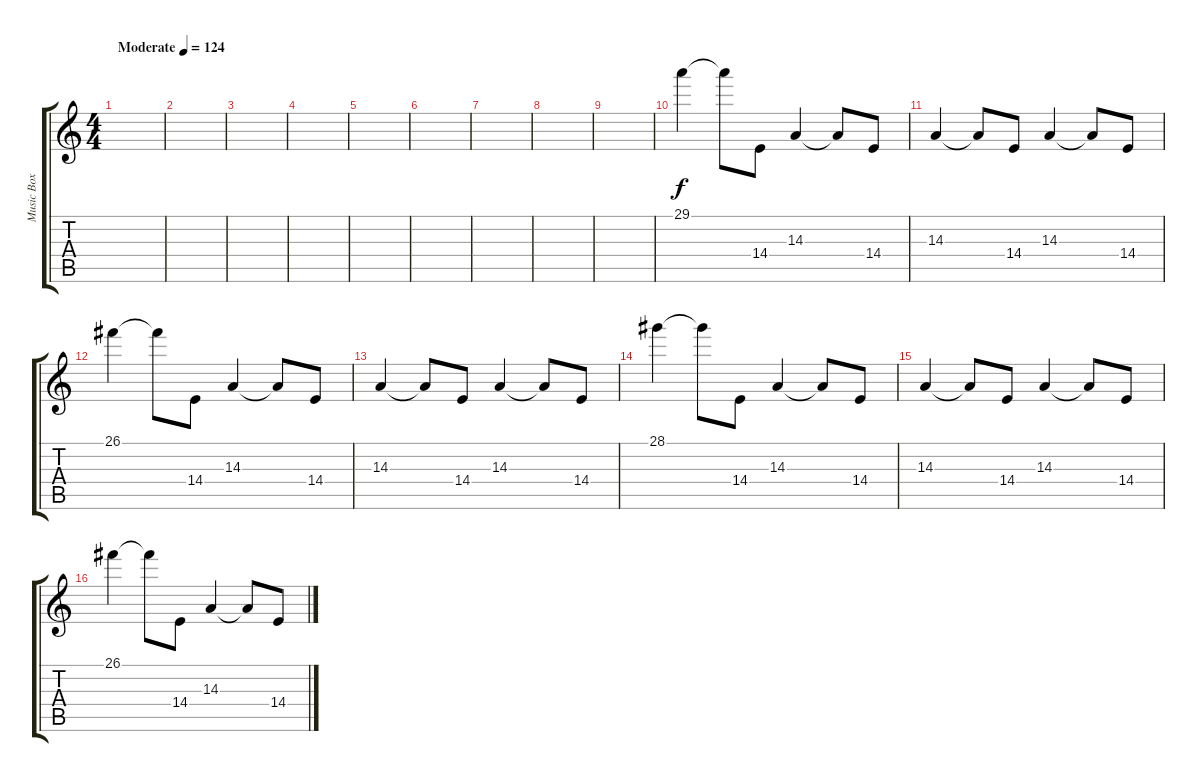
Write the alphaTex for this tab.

\track ("Music Box Athmosphere 1" "Music Box ") {instrument marimba}
\staff {score tabs}
\tuning (E4 B3 G3 D3 A2 E2) {hide}
\ts (4 4)
\tempo (124 "Moderate")
\clef g2
\ks c
|
|
|
|
|
|
|
|
|
29.1.4 29.1{t}.8 14.4.8 14.3.4 14.3{t}.8 14.4.8 |
14.3.4 14.3{t}.8 14.4.8 14.3.4 14.3{t}.8 14.4.8 |
26.1.4 26.1{t}.8 14.4.8 14.3.4 14.3{t}.8 14.4.8 |
14.3.4 14.3{t}.8 14.4.8 14.3.4 14.3{t}.8 14.4.8 |
28.1.4 28.1{t}.8 14.4.8 14.3.4 14.3{t}.8 14.4.8 |
14.3.4 14.3{t}.8 14.4.8 14.3.4 14.3{t}.8 14.4.8 |
26.1.4 26.1{t}.8 14.4.8 14.3.4 14.3{t}.8 14.4.8
